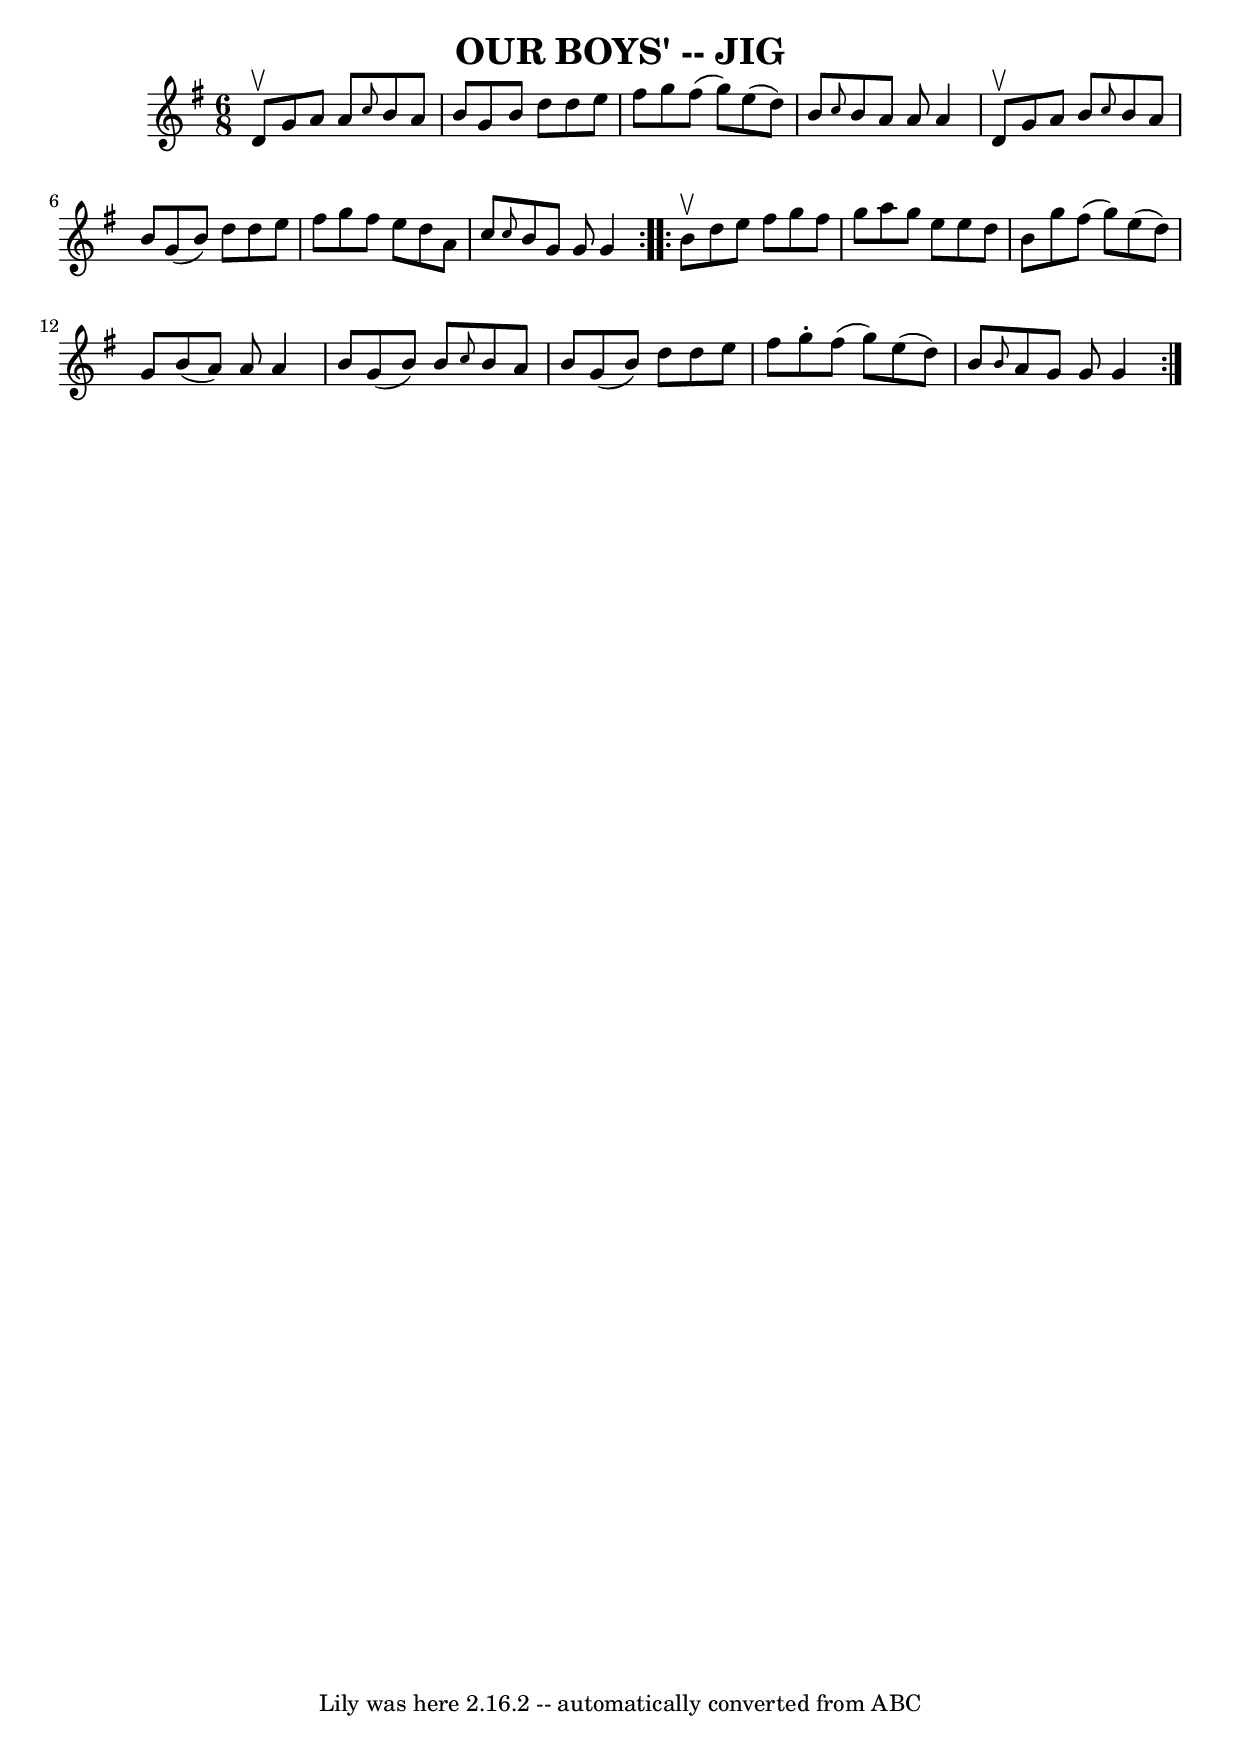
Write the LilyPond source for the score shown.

\version "2.16.2"
\include "Mammoth.ily"
\header {
	%% book = "Ryan's Mammoth Collection of Fiddle Tunes"
	crossRefNumber = "1"
	footnotes = ""
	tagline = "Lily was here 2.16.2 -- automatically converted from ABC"
	title = "OUR BOYS' -- JIG"
}
voicedefault =  {


\repeat volta 2 {
\time 6/8 
\key g \major d'8^\upbow       |
 g'8 a'8 a'8  
\grace { c''8  } b'8 a'8 b'8    |
 g'8 b'8 d''8    
d''8 e''8 fis''8    |
 g''8 fis''8 (g''8) e''8 (
d''8) b'8    |
 \grace { c''8  } b'8 a'8 a'8 a'4    
d'8^\upbow   |
     |
 g'8 a'8 b'8  \grace { c''8  }   
b'8 a'8 b'8    |
 g'8 (b'8) d''8 d''8 e''8    
fis''8    |
 g''8 fis''8 e''8 d''8 a'8 c''8    |
 
\grace { c''8  } b'8 g'8 g'8 g'4    }     \repeat volta 2 { b'8 
^\upbow       |
 d''8 e''8 fis''8 g''8 fis''8 g''8    
|
 a''8 g''8 e''8 e''8 d''8 b'8    |
 g''8    
fis''8 (g''8) e''8 (d''8) g'8    |
 b'8 (a'8)   
a'8 a'4 b'8    |
     |
 g'8 (b'8) b'8  \grace {    
c''8  } b'8 a'8 b'8    |
 g'8 (b'8) d''8 d''8    
e''8 fis''8    |
 g''8 -. fis''8 (g''8) e''8 (d''8)  
 b'8    |
 \grace { b'8  } a'8 g'8 g'8 g'4    }   
}

\score{
    <<

	\context Staff="default"
	{
	    \voicedefault 
	}

    >>
	\layout {
	}
	\midi {}
}
